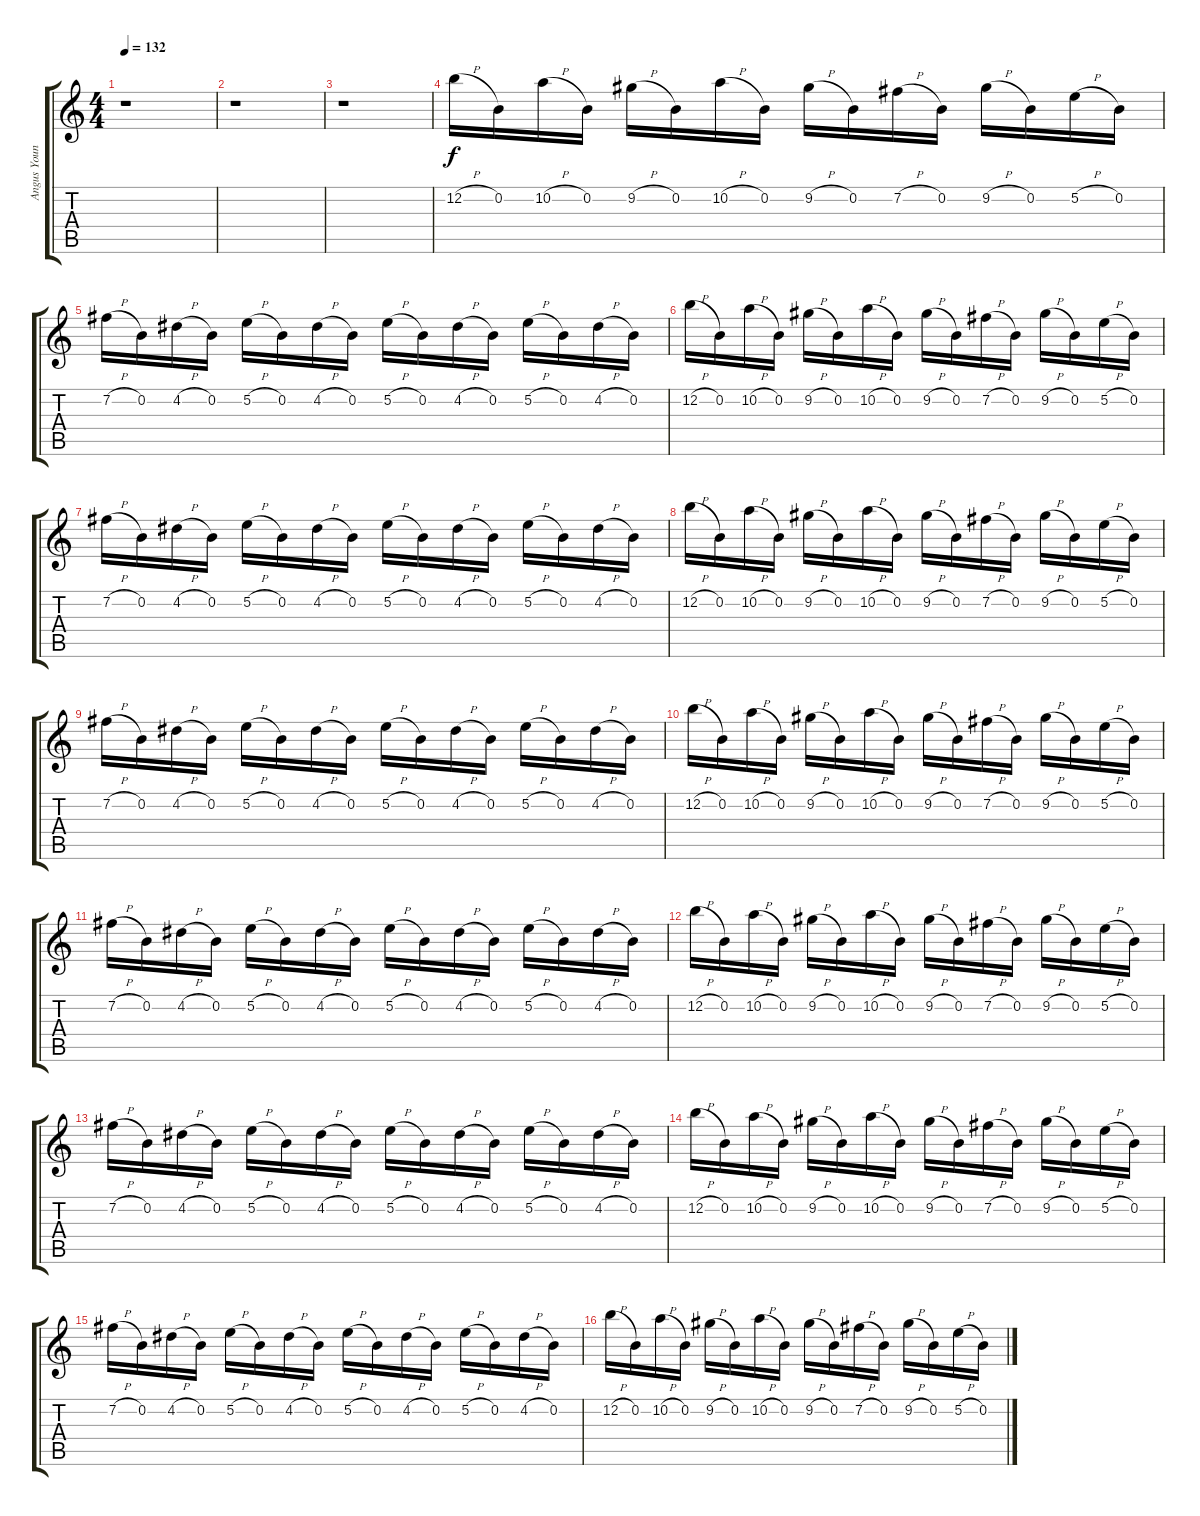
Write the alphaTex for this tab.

\track ("Angus Young" "Angus Youn") {instrument overdrivenguitar}
\staff {score tabs}
\tuning (E4 B3 G3 D3 A2 E2) {hide}
\ts (4 4)
\tempo 132
\clef g2
\ks c
r.1{dy f} |
r.1 |
r.1 |
12.2{h}.16 0.2.16 10.2{h}.16 0.2.16 9.2{h}.16 0.2.16 10.2{h}.16 0.2.16 9.2{h}.16 0.2.16 7.2{h}.16 0.2.16 9.2{h}.16 0.2.16 5.2{h}.16 0.2.16 |
7.2{h}.16 0.2.16 4.2{h}.16 0.2.16 5.2{h}.16 0.2.16 4.2{h}.16 0.2.16 5.2{h}.16 0.2.16 4.2{h}.16 0.2.16 5.2{h}.16 0.2.16 4.2{h}.16 0.2.16 |
12.2{h}.16 0.2.16 10.2{h}.16 0.2.16 9.2{h}.16 0.2.16 10.2{h}.16 0.2.16 9.2{h}.16 0.2.16 7.2{h}.16 0.2.16 9.2{h}.16 0.2.16 5.2{h}.16 0.2.16 |
7.2{h}.16 0.2.16 4.2{h}.16 0.2.16 5.2{h}.16 0.2.16 4.2{h}.16 0.2.16 5.2{h}.16 0.2.16 4.2{h}.16 0.2.16 5.2{h}.16 0.2.16 4.2{h}.16 0.2.16 |
12.2{h}.16 0.2.16 10.2{h}.16 0.2.16 9.2{h}.16 0.2.16 10.2{h}.16 0.2.16 9.2{h}.16 0.2.16 7.2{h}.16 0.2.16 9.2{h}.16 0.2.16 5.2{h}.16 0.2.16 |
7.2{h}.16 0.2.16 4.2{h}.16 0.2.16 5.2{h}.16 0.2.16 4.2{h}.16 0.2.16 5.2{h}.16 0.2.16 4.2{h}.16 0.2.16 5.2{h}.16 0.2.16 4.2{h}.16 0.2.16 |
12.2{h}.16 0.2.16 10.2{h}.16 0.2.16 9.2{h}.16 0.2.16 10.2{h}.16 0.2.16 9.2{h}.16 0.2.16 7.2{h}.16 0.2.16 9.2{h}.16 0.2.16 5.2{h}.16 0.2.16 |
7.2{h}.16 0.2.16 4.2{h}.16 0.2.16 5.2{h}.16 0.2.16 4.2{h}.16 0.2.16 5.2{h}.16 0.2.16 4.2{h}.16 0.2.16 5.2{h}.16 0.2.16 4.2{h}.16 0.2.16 |
12.2{h}.16 0.2.16 10.2{h}.16 0.2.16 9.2{h}.16 0.2.16 10.2{h}.16 0.2.16 9.2{h}.16 0.2.16 7.2{h}.16 0.2.16 9.2{h}.16 0.2.16 5.2{h}.16 0.2.16 |
7.2{h}.16 0.2.16 4.2{h}.16 0.2.16 5.2{h}.16 0.2.16 4.2{h}.16 0.2.16 5.2{h}.16 0.2.16 4.2{h}.16 0.2.16 5.2{h}.16 0.2.16 4.2{h}.16 0.2.16 |
12.2{h}.16 0.2.16 10.2{h}.16 0.2.16 9.2{h}.16 0.2.16 10.2{h}.16 0.2.16 9.2{h}.16 0.2.16 7.2{h}.16 0.2.16 9.2{h}.16 0.2.16 5.2{h}.16 0.2.16 |
7.2{h}.16 0.2.16 4.2{h}.16 0.2.16 5.2{h}.16 0.2.16 4.2{h}.16 0.2.16 5.2{h}.16 0.2.16 4.2{h}.16 0.2.16 5.2{h}.16 0.2.16 4.2{h}.16 0.2.16 |
12.2{h}.16 0.2.16 10.2{h}.16 0.2.16 9.2{h}.16 0.2.16 10.2{h}.16 0.2.16 9.2{h}.16 0.2.16 7.2{h}.16 0.2.16 9.2{h}.16 0.2.16 5.2{h}.16 0.2.16
